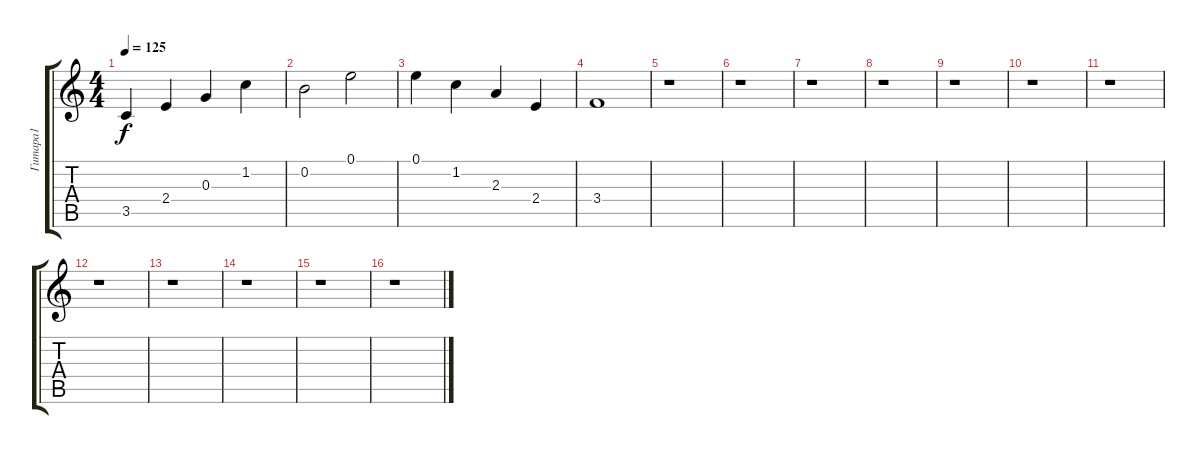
\track ("Гитара1" "Гитара1") {instrument distortionguitar}
\staff {score tabs}
\tuning (E4 B3 G3 D3 A2 E2) {hide}
\ts (4 4)
\tempo 125
\clef g2
\ks c
3.5.4{dy f} 2.4.4 0.3.4 1.2.4 |
0.2.2 0.1.2 |
0.1.4 1.2.4 2.3.4 2.4.4 |
3.4.1 |
r.1 |
r.1 |
r.1 |
r.1 |
r.1 |
r.1 |
r.1 |
r.1 |
r.1 |
r.1 |
r.1 |
r.1
